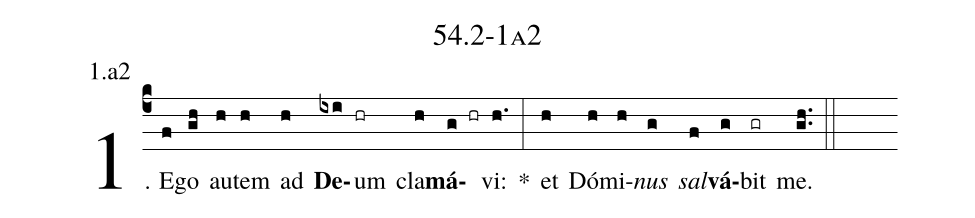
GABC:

name: 54.2-1a2;
annotation: 1.a2;
%%
(c4)1. E(f)go(gh) au(h)tem(h) ad(h) <b>De</b>(ixi)um(hr) cla(h)<b>má</b>(g hr)vi:(h.) *(:) et(h) Dó(h)mi(h)<i>nus</i>(g) <i>sal</i>(f)<b>vá</b>(g)bit(gr) me.(gh..) (::)


%E(h) u(h) o(g) u(f) a(g) e.(gh..) (::)
